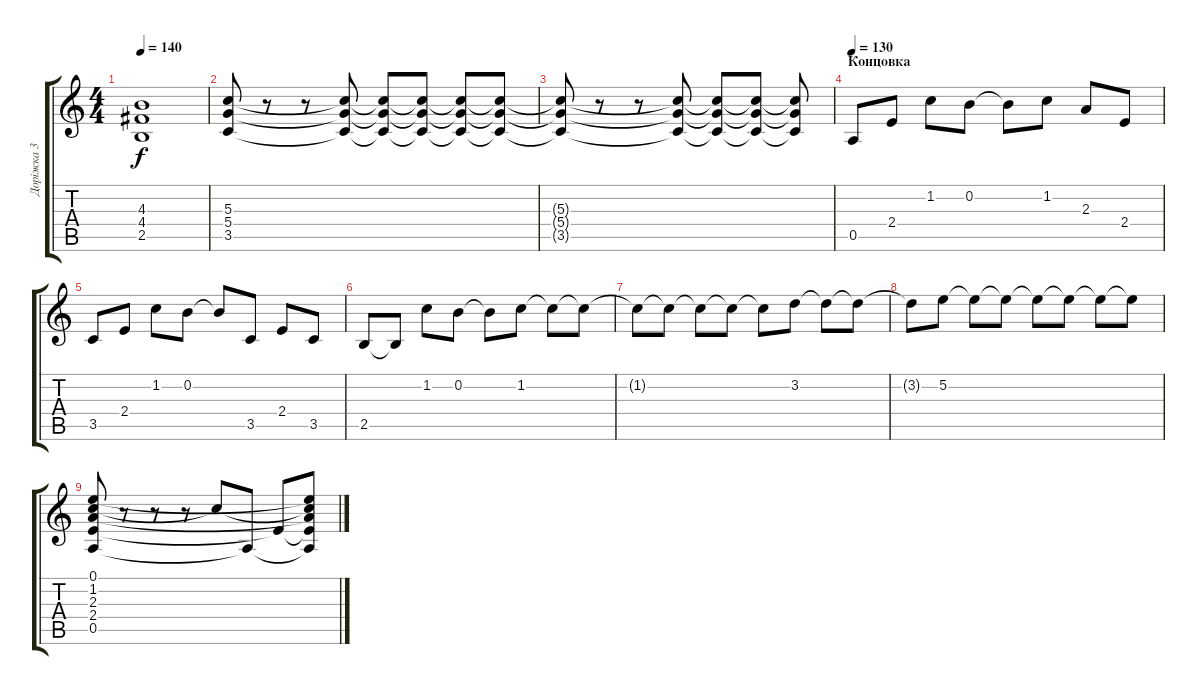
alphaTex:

\track ("Доріжка 3" "Доріжка 3") {instrument acousticguitarsteel}
\staff {score tabs}
\tuning (E4 B3 G3 D3 A2 E2) {hide}
\ts (4 4)
\tempo 140
\clef g2
\ks c
(4.3 4.4 2.5).1{dy f} |
(5.3 5.4 3.5).8 r.8 r.8 (5.3{t} 5.4{t} 3.5{t}).8 (5.3{t} 5.4{t} 3.5{t}).8 (5.3{t} 5.4{t} 3.5{t}).8 (5.3{t} 5.4{t} 3.5{t}).8 (5.3{t} 5.4{t} 3.5{t}).8 |
(5.3{t} 5.4{t} 3.5{t}).8 r.8 r.8 (5.3{t} 5.4{t} 3.5{t}).8 (5.3{t} 5.4{t} 3.5{t}).8 (5.3{t} 5.4{t} 3.5{t}).8 (5.3{t} 5.4{t} 3.5{t}).8 |
\section ("" "Концовка")
\tempo 130
0.5.8{volume 16 instrument acousticguitarsteel} 2.4.8 1.2.8 0.2.8 0.2{t}.8 1.2.8 2.3.8 2.4.8 |
3.5.8 2.4.8 1.2.8 0.2.8 0.2{t}.8 3.5.8 2.4.8 3.5.8 |
2.5.8 2.5{t}.8 1.2.8 0.2.8 0.2{t}.8 1.2.8 1.2{t}.8 1.2{t}.8 |
1.2{t}.8 1.2{t}.8 1.2{t}.8 1.2{t}.8 1.2{t}.8 3.2.8 3.2{t}.8 3.2{t}.8 |
3.2{t}.8 5.2.8 5.2{t}.8 5.2{t}.8 5.2{t}.8 5.2{t}.8 5.2{t}.8 5.2{t}.8 |
(0.1 1.2 2.3 2.4 0.5).8{volume 12} r.8 r.8 r.8 1.2{t}.8 0.5{t}.8 2.4{t}.8 (0.1{t} 1.2{t} 2.3{t} 2.4{t} 0.5{t}).8
